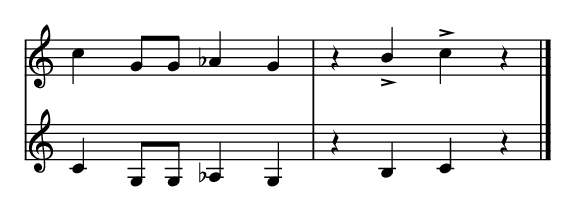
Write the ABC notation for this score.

X:1
L: 1/4
K: C
V: 1
c G/G/ _AG|z !>!B!>!c z|]
V: 2  clef=tab octave=-1
c G/G/ _AG|z Bc z|]
